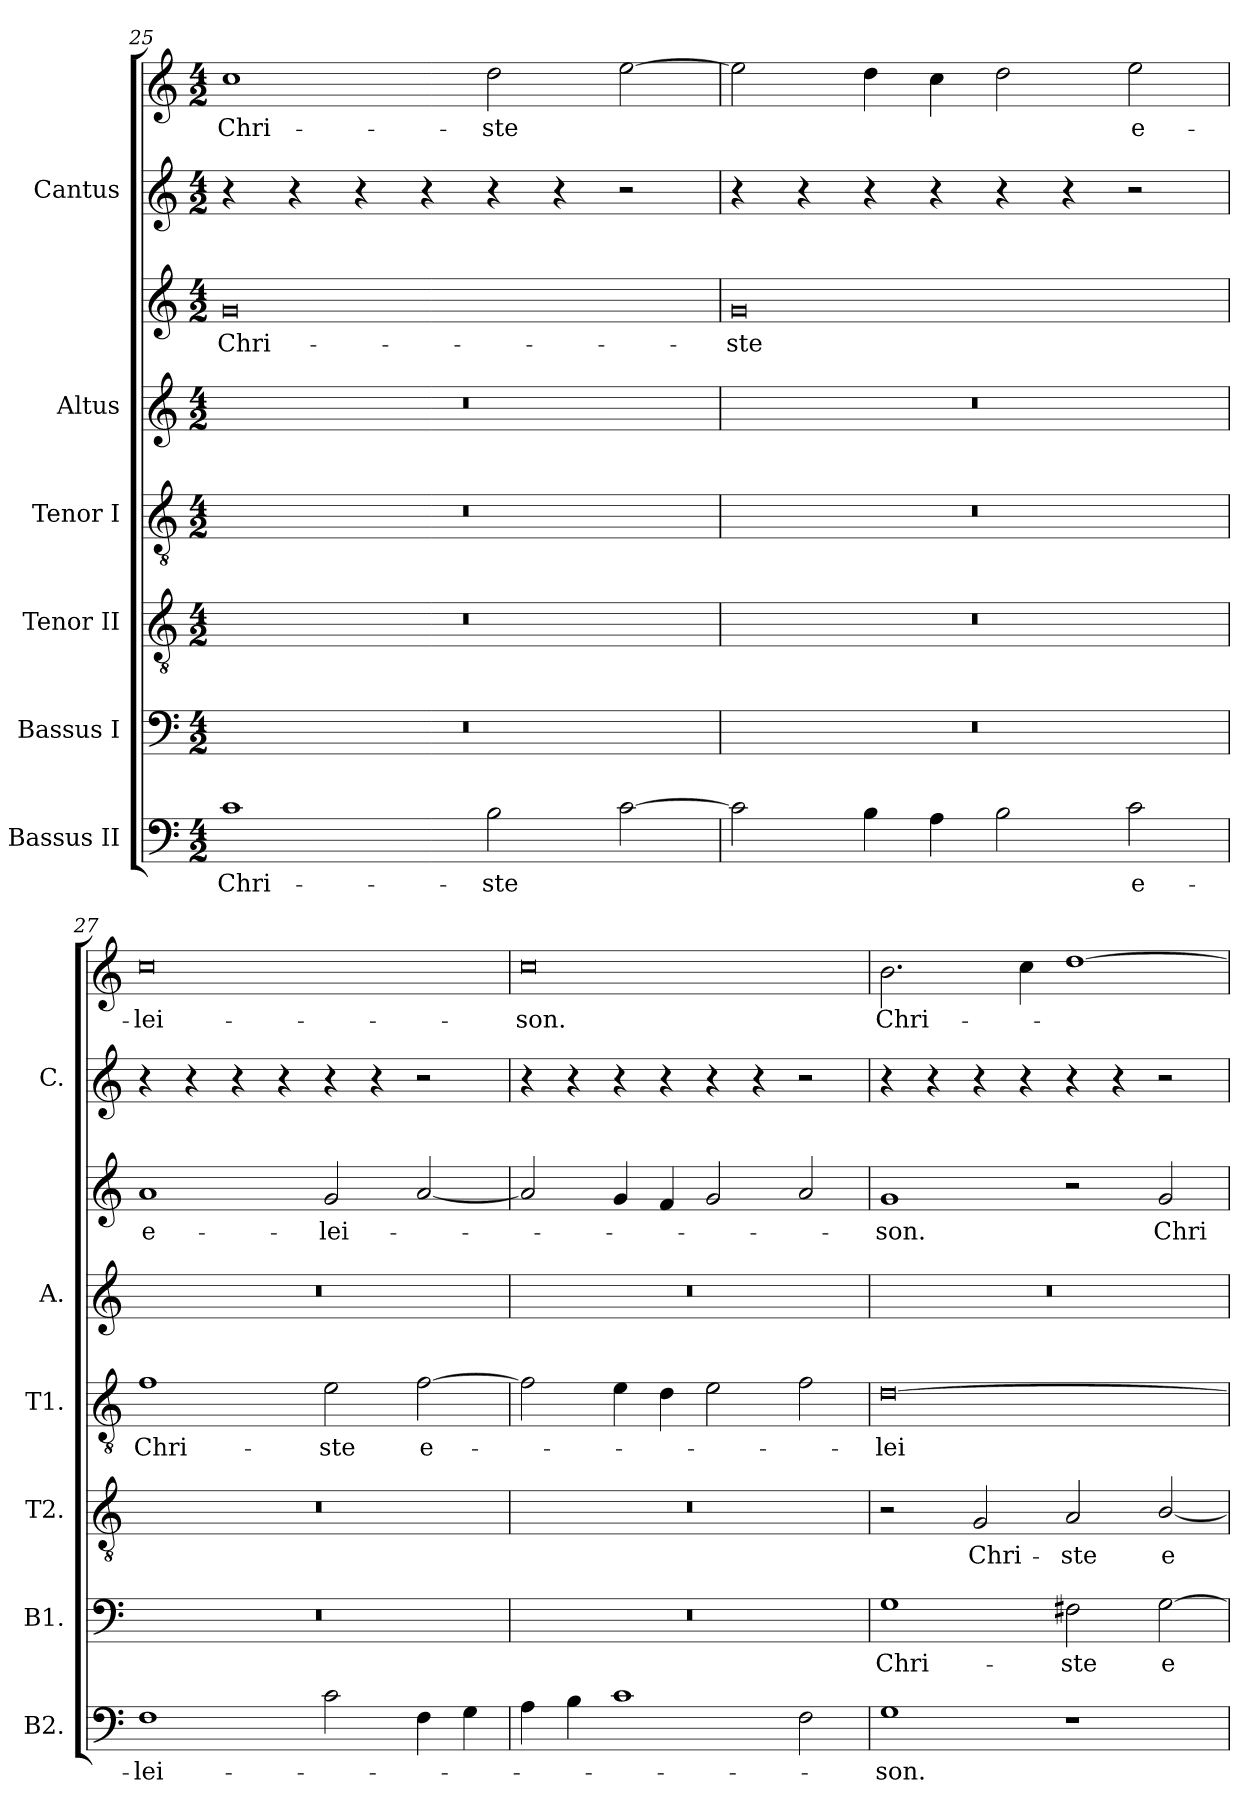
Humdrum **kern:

**kern	**text	**kern	**text	**kern	**text	**kern	**text	**kern	**kern	**text	**kern	**kern	**text
*part6	*part6	*part5	*part5	*part4	*part4	*part3	*part3	*part2	*part2	*part2	*part1	*part1	*part1
*staff8	*staff8	*staff7	*staff7	*staff6	*staff6	*staff5	*staff5	*staff4	*staff3	*staff3	*staff2	*staff1	*staff1
*I"Bassus II	*	*I"Bassus I	*	*I"Tenor II	*	*I"Tenor I	*	*I"Altus	*	*	*I"Cantus	*	*
*I'B2.	*	*I'B1.	*	*I'T2.	*	*I'T1.	*	*I'A.	*	*	*I'C.	*	*
!!LO:PB:g=z
*clefF4	*	*clefF4	*	*clefGv2	*	*clefGv2	*	*clefG2	*clefG2	*	*clefG2	*clefG2	*
*	*	*	*	*ITrd7c12	*	*ITrd7c12	*	*	*	*	*	*	*
*k[]	*	*k[]	*	*k[]	*	*k[]	*	*k[]	*k[]	*	*k[]	*k[]	*
*C:	*	*C:	*	*C:	*	*C:	*	*C:	*C:	*	*C:	*C:	*
*M4/2	*	*M4/2	*	*M4/2	*	*M4/2	*	*M4/2	*M4/2	*	*M4/2	*M4/2	*
=25	=25	=25	=25	=25	=25	=25	=25	=25	=25	=25	=25	=25	=25
!	!LO:LY:b:color=#000000	!LO:N:vis=1	!	!LO:N:vis=1	!	!LO:N:vis=1	!	!LO:N:vis=1	!	!	!	!	!
!	!	!	!	!	!	!	!	!	!	!LO:LY:b:color=#000000	!	!	!
!	!	!	!	!	!	!	!	!	!	!	!	!	!LO:LY:b:color=#000000
1ci	Chri-	0r	.	0r	.	0r	.	0r	0gi	Chri-	4r	1cci	Chri-
.	.	.	.	.	.	.	.	.	.	.	4r	.	.
.	.	.	.	.	.	.	.	.	.	.	4r	.	.
.	.	.	.	.	.	.	.	.	.	.	4r	.	.
!	!LO:LY:b:color=#000000	!	!	!	!	!	!	!	!	!	!	!	!
!	!	!	!	!	!	!	!	!	!	!	!	!	!LO:LY:b:color=#000000
2Bi\	-ste	.	.	.	.	.	.	.	.	.	4r	2ddi\	-ste
.	.	.	.	.	.	.	.	.	.	.	4r	.	.
[2ci\	.	.	.	.	.	.	.	.	.	.	2r	[2eei\	.
=26	=26	=26	=26	=26	=26	=26	=26	=26	=26	=26	=26	=26	=26
!	!	!LO:N:vis=1	!	!LO:N:vis=1	!	!LO:N:vis=1	!	!LO:N:vis=1	!	!	!	!	!
!	!	!	!	!	!	!	!	!	!	!LO:LY:b:color=#000000	!	!	!
2ci\]	.	0r	.	0r	.	0r	.	0r	0gi	-ste	4r	2eei\]	.
.	.	.	.	.	.	.	.	.	.	.	4r	.	.
4Bi\	.	.	.	.	.	.	.	.	.	.	4r	4ddi\	.
4Ai\	.	.	.	.	.	.	.	.	.	.	4r	4cci\	.
2Bi\	.	.	.	.	.	.	.	.	.	.	4r	2ddi\	.
.	.	.	.	.	.	.	.	.	.	.	4r	.	.
!	!LO:LY:b:color=#000000	!	!	!	!	!	!	!	!	!	!	!	!
!	!	!	!	!	!	!	!	!	!	!	!	!	!LO:LY:b:color=#000000
2ci\	e-	.	.	.	.	.	.	.	.	.	2r	2eei\	e-
=27	=27	=27	=27	=27	=27	=27	=27	=27	=27	=27	=27	=27	=27
!	!LO:LY:b:color=#000000	!LO:N:vis=1	!	!LO:N:vis=1	!	!	!	!	!	!	!	!	!
!	!	!	!	!	!	!	!LO:LY:b:color=#000000	!LO:N:vis=1	!	!	!	!	!
!	!	!	!	!	!	!	!	!	!	!LO:LY:b:color=#000000	!	!	!
!	!	!	!	!	!	!	!	!	!	!	!	!	!LO:LY:b:color=#000000
1Fi	-lei-	0r	.	0r	.	1Fi	Chri-	0r	1ai	e-	4r	0cci	-lei-
.	.	.	.	.	.	.	.	.	.	.	4r	.	.
.	.	.	.	.	.	.	.	.	.	.	4r	.	.
.	.	.	.	.	.	.	.	.	.	.	4r	.	.
!	!	!	!	!	!	!	!LO:LY:b:color=#000000	!	!	!	!	!	!
!	!	!	!	!	!	!	!	!	!	!LO:LY:b:color=#000000	!	!	!
2ci\	.	.	.	.	.	2Ei\	-ste	.	2gi/	-lei-	4r	.	.
.	.	.	.	.	.	.	.	.	.	.	4r	.	.
!	!	!	!	!	!	!	!LO:LY:b:color=#000000	!	!	!	!	!	!
4Fi\	.	.	.	.	.	[2Fi\	e-	.	[2ai/	.	2r	.	.
4Gi\	.	.	.	.	.	.	.	.	.	.	.	.	.
=28	=28	=28	=28	=28	=28	=28	=28	=28	=28	=28	=28	=28	=28
!	!	!LO:N:vis=1	!	!LO:N:vis=1	!	!	!	!LO:N:vis=1	!	!	!	!	!
!	!	!	!	!	!	!	!	!	!	!	!	!	!LO:LY:b:color=#000000
4Ai\	.	0r	.	0r	.	2Fi\]	.	0r	2ai/]	.	4r	0cci	-son.
4Bi\	.	.	.	.	.	.	.	.	.	.	4r	.	.
1ci	.	.	.	.	.	4Ei\	.	.	4gi/	.	4r	.	.
.	.	.	.	.	.	4Di\	.	.	4fi/	.	4r	.	.
.	.	.	.	.	.	2Ei\	.	.	2gi/	.	4r	.	.
.	.	.	.	.	.	.	.	.	.	.	4r	.	.
2Fi\	.	.	.	.	.	2Fi\	.	.	2ai/	.	2r	.	.
=29	=29	=29	=29	=29	=29	=29	=29	=29	=29	=29	=29	=29	=29
!	!LO:LY:b:color=#000000	!	!	!	!	!	!	!	!	!	!	!	!
!	!	!	!LO:LY:b:color=#000000	!	!	!	!	!	!	!	!	!	!
!	!	!	!	!	!	!	!LO:LY:b:color=#000000	!LO:N:vis=1	!	!	!	!	!
!	!	!	!	!	!	!	!	!	!	!LO:LY:b:color=#000000	!	!	!
!	!	!	!	!	!	!	!	!	!	!	!	!	!LO:LY:b:color=#000000
1Gi	-son.	1Gi	Chri-	2r	.	[0Di	-lei-	0r	1gi	-son.	4r	2.bi\	Chri-
.	.	.	.	.	.	.	.	.	.	.	4r	.	.
!	!	!	!	!	!LO:LY:b:color=#000000	!	!	!	!	!	!	!	!
.	.	.	.	2GGi/	Chri-	.	.	.	.	.	4r	.	.
.	.	.	.	.	.	.	.	.	.	.	4r	4cci\	.
!	!	!	!LO:LY:b:color=#000000	!	!	!	!	!	!	!	!	!	!
!	!	!	!	!	!LO:LY:b:color=#000000	!	!	!	!	!	!	!	!
1r	.	2F#Xi\	-ste	2AAi/	-ste	.	.	.	2r	.	4r	[1ddi	.
.	.	.	.	.	.	.	.	.	.	.	4r	.	.
!	!	!	!LO:LY:b:color=#000000	!	!	!	!	!	!	!	!	!	!
!	!	!	!	!	!LO:LY:b:color=#000000	!	!	!	!	!	!	!	!
!	!	!	!	!	!	!	!	!	!	!LO:LY:b:color=#000000	!	!	!
.	.	[2Gi\	e-	[2BBi/	e-	.	.	.	2gi/	Chri-	2r	.	.
=	=	=	=	=	=	=	=	=	=	=	=	=	=
*-	*-	*-	*-	*-	*-	*-	*-	*-	*-	*-	*-	*-	*-
